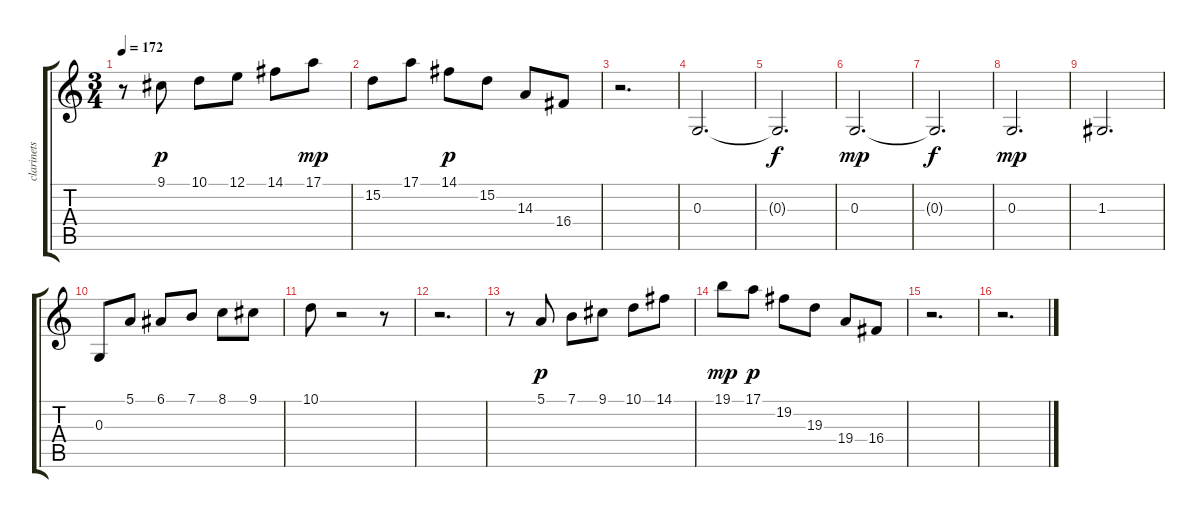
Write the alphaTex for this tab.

\track ("clarinets" "clarinets") {instrument clarinet}
\staff {score tabs}
\tuning (E4 B3 G3 D3 A2 E2) {hide}
\ts (3 4)
\tempo 172
\clef g2
\ks c
r.8{dy p} 9.1.8 10.1.8 12.1.8 14.1.8 17.1.8{dy mp} |
15.2.8 17.1.8 14.1.8{dy p} 15.2.8 14.3.8 16.4.8 |
r.2{d} |
0.3.2{d} |
0.3{t}.2{d dy f} |
0.3.2{d dy mp} |
0.3{t}.2{d dy f} |
0.3.2{d dy mp} |
1.3.2{d} |
0.3.8 5.1.8 6.1.8 7.1.8 8.1.8 9.1.8 |
10.1.8 r.2 r.8 |
r.2{d} |
r.8 5.1.8{dy p} 7.1.8 9.1.8 10.1.8 14.1.8 |
19.1.8{dy mp} 17.1.8{dy p} 19.2.8 19.3.8 19.4.8 16.4.8 |
r.2{d} |
r.2{d}
